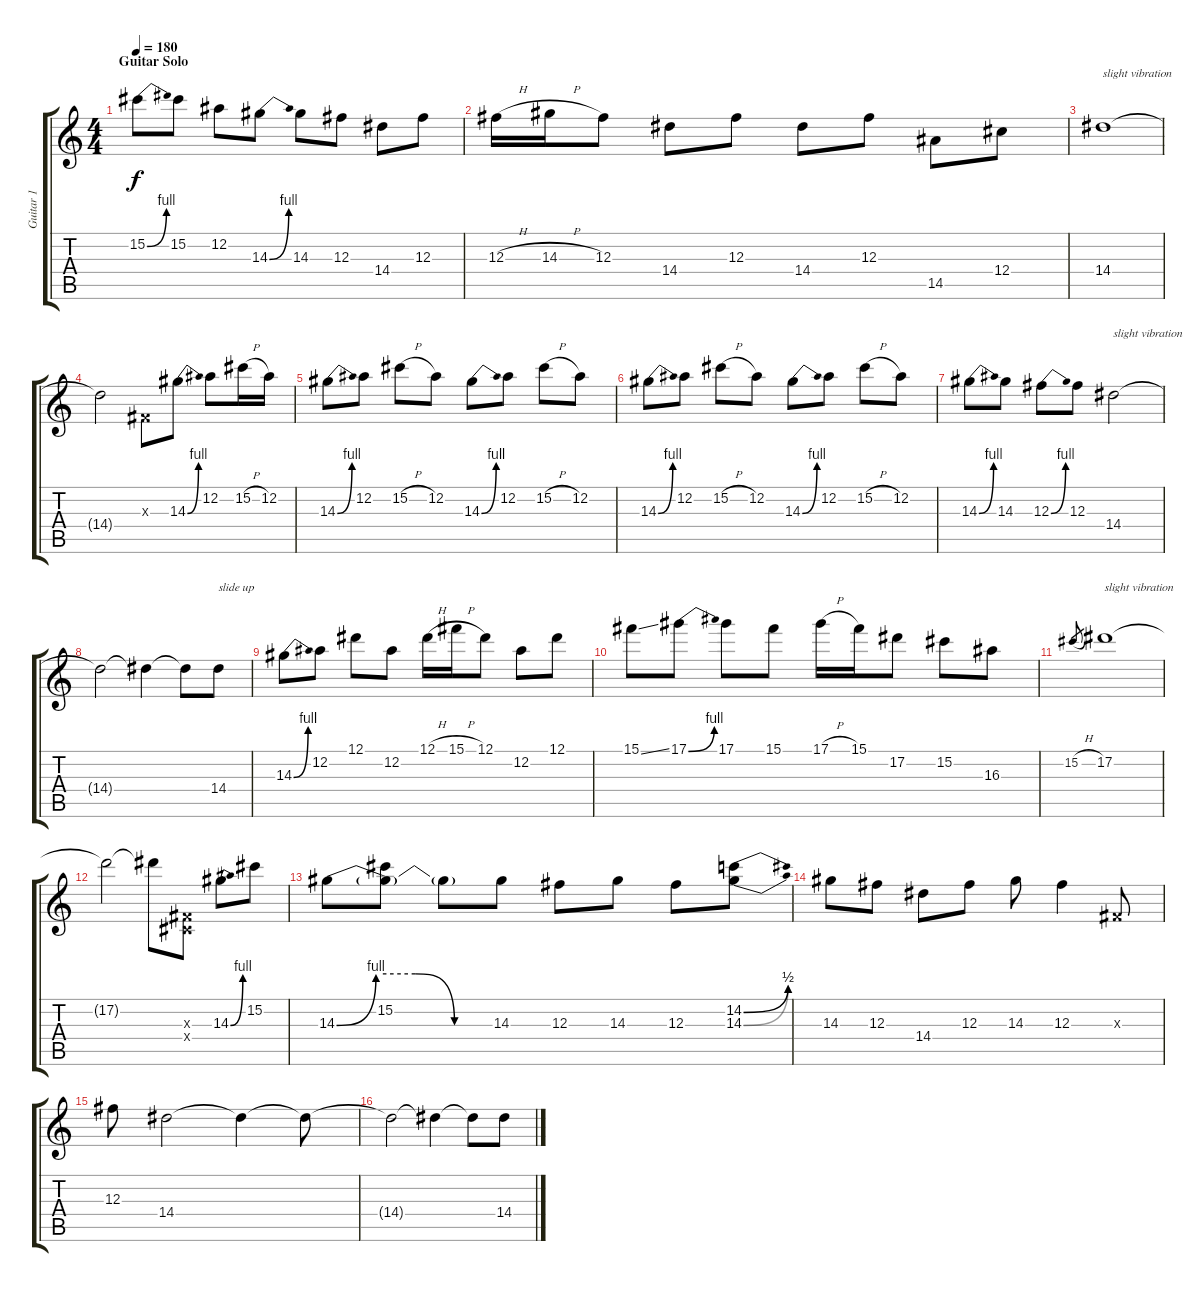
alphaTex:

\track ("Guitar 1" "Guitar 1") {instrument distortionguitar}
\staff {score tabs}
\tuning (Eb4 Bb3 Gb3 Db3 Ab2 Eb2) {hide}
\ts (4 4)
\section ("" "Guitar Solo")
\tempo 180
\clef g2
\ks c
15.2{be (bend 0 0 60 4)}.8{dy f volume 16} 15.2.8 12.2.8 14.3{be (bend 0 0 60 4)}.8 14.3.8 12.3.8 14.4.8 12.3.8 |
12.3{h}.16 14.3{h}.16 12.3.8 14.4.8 12.3.8 14.4.8 12.3.8 14.5.8 12.4.8 |
14.4.1{txt "slight vibration"} |
14.4{t}.2 0.3{x}.8 14.3{be (bend 0 0 60 4)}.8 12.2.8 15.2{h}.16 12.2.16 |
14.3{be (bend 0 0 60 4)}.8 12.2.8 15.2{h}.8 12.2.8 14.3{be (bend 0 0 60 4)}.8 12.2.8 15.2{h}.8 12.2.8 |
14.3{be (bend 0 0 60 4)}.8 12.2.8 15.2{h}.8 12.2.8 14.3{be (bend 0 0 60 4)}.8 12.2.8 15.2{h}.8 12.2.8 |
14.3{be (bend 0 0 60 4)}.8 14.3.8 12.3{be (bend 0 0 60 4)}.8 12.3.8 14.4.2{txt "slight vibration"} |
14.4{t}.2 14.4{t}.4 14.4{t}.8 14.4.8{txt "slide up"} |
14.3{be (bend 0 0 60 4)}.8 12.2.8 12.1.8 12.2.8 12.1{h}.16 15.1{h}.16 12.1.8 12.2.8 12.1.8 |
15.1{ss}.8 17.1{be (bend 0 0 60 4)}.8 17.1.8 15.1.8 17.1{h}.16 15.1.16 17.2.8 15.2.8 16.3.8 |
15.2{h}.8{gr} 17.2.1{txt "slight vibration"} |
17.2{t}.2 17.2{t}.8 (0.3{x} 0.4{x}).8 14.3{be (bend 0 0 60 4)}.8 15.2.8 |
14.3{be (custom 0 0 15 4 30 4 45 0 60 0)}.8 (15.2 14.3{t}).8 14.3{t}.8 14.3.8 12.3.8 14.3.8 12.3.8 (14.2{be (bend 0 0 60 2)} 14.3{be (bend 0 0 60 2)}).8 |
14.3.8 12.3.8 14.4.8 12.3.8 14.3.8 12.3.4 0.3{x}.8 |
12.3.8 14.4.2 14.4{t}.4 14.4{t}.8 |
14.4{t}.2 14.4{t}.4 14.4{t}.8 14.4{ss}.8
